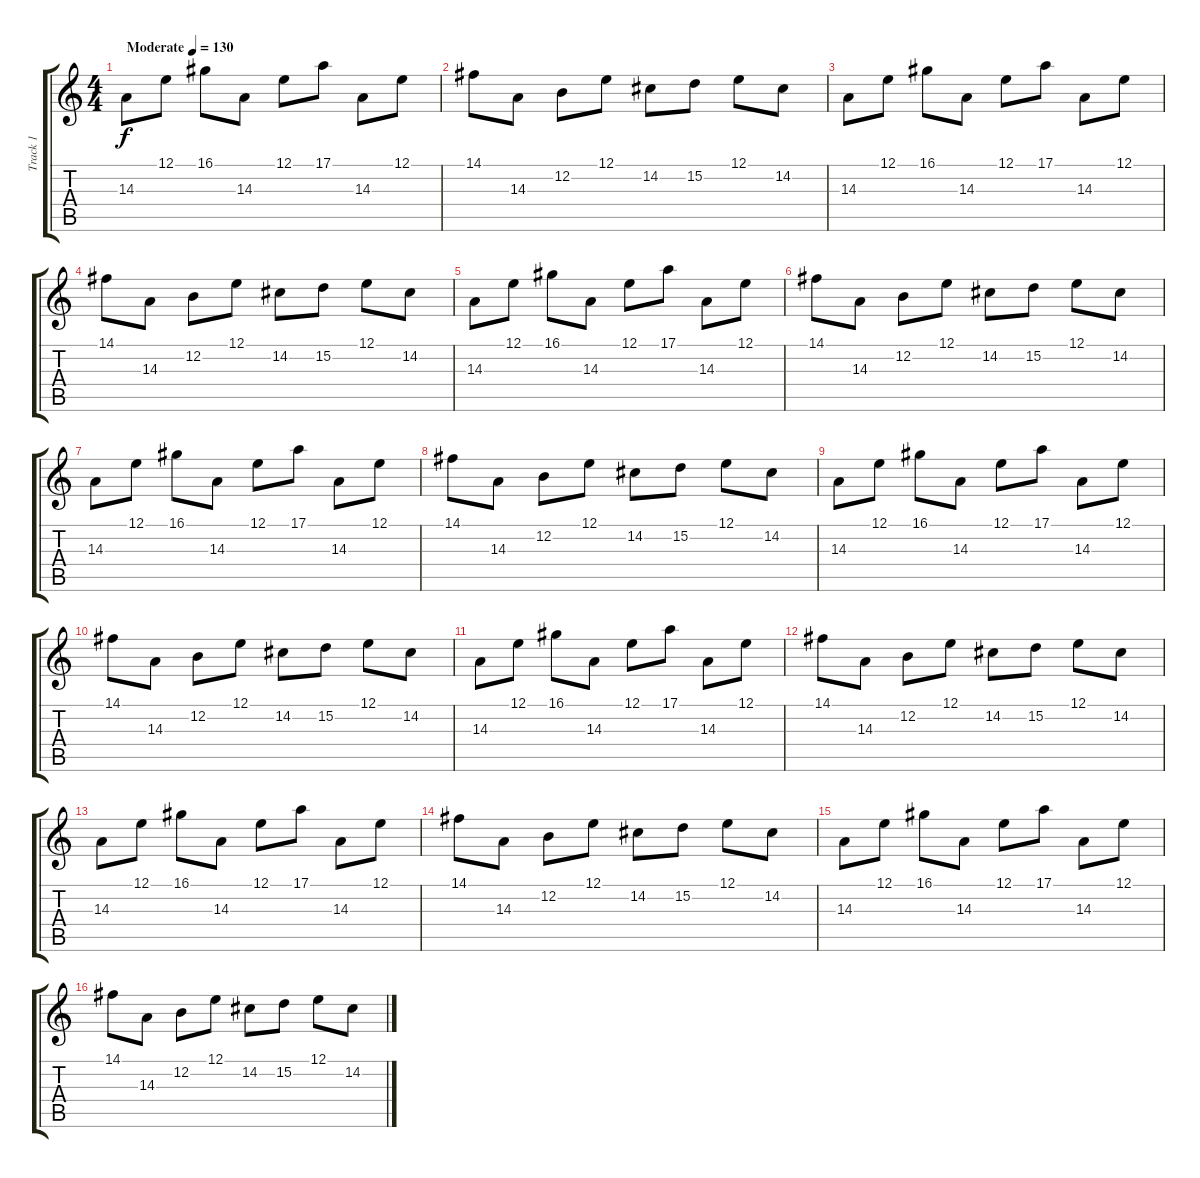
\track ("Track 1" "Track 1") {instrument stringensemble1}
\staff {score tabs}
\tuning (E4 B3 G3 D3 A2 E2) {hide}
\ts (4 4)
\tempo (130 "Moderate")
\clef g2
\ks c
14.3.8{dy f instrument stringensemble1} 12.1.8 16.1.8 14.3.8 12.1.8 17.1.8 14.3.8 12.1.8 |
14.1.8 14.3.8 12.2.8 12.1.8 14.2.8 15.2.8 12.1.8 14.2.8 |
14.3.8 12.1.8 16.1.8 14.3.8 12.1.8 17.1.8 14.3.8 12.1.8 |
14.1.8 14.3.8 12.2.8 12.1.8 14.2.8 15.2.8 12.1.8 14.2.8 |
14.3.8 12.1.8 16.1.8 14.3.8 12.1.8 17.1.8 14.3.8 12.1.8 |
14.1.8 14.3.8 12.2.8 12.1.8 14.2.8 15.2.8 12.1.8 14.2.8 |
14.3.8 12.1.8 16.1.8 14.3.8 12.1.8 17.1.8 14.3.8 12.1.8 |
14.1.8 14.3.8 12.2.8 12.1.8 14.2.8 15.2.8 12.1.8 14.2.8 |
14.3.8 12.1.8 16.1.8 14.3.8 12.1.8 17.1.8 14.3.8 12.1.8 |
14.1.8 14.3.8 12.2.8 12.1.8 14.2.8 15.2.8 12.1.8 14.2.8 |
14.3.8 12.1.8 16.1.8 14.3.8 12.1.8 17.1.8 14.3.8 12.1.8 |
14.1.8 14.3.8 12.2.8 12.1.8 14.2.8 15.2.8 12.1.8 14.2.8 |
14.3.8 12.1.8 16.1.8 14.3.8 12.1.8 17.1.8 14.3.8 12.1.8 |
14.1.8 14.3.8 12.2.8 12.1.8 14.2.8 15.2.8 12.1.8 14.2.8 |
14.3.8 12.1.8 16.1.8 14.3.8 12.1.8 17.1.8 14.3.8 12.1.8 |
14.1.8 14.3.8 12.2.8 12.1.8 14.2.8 15.2.8 12.1.8 14.2.8
